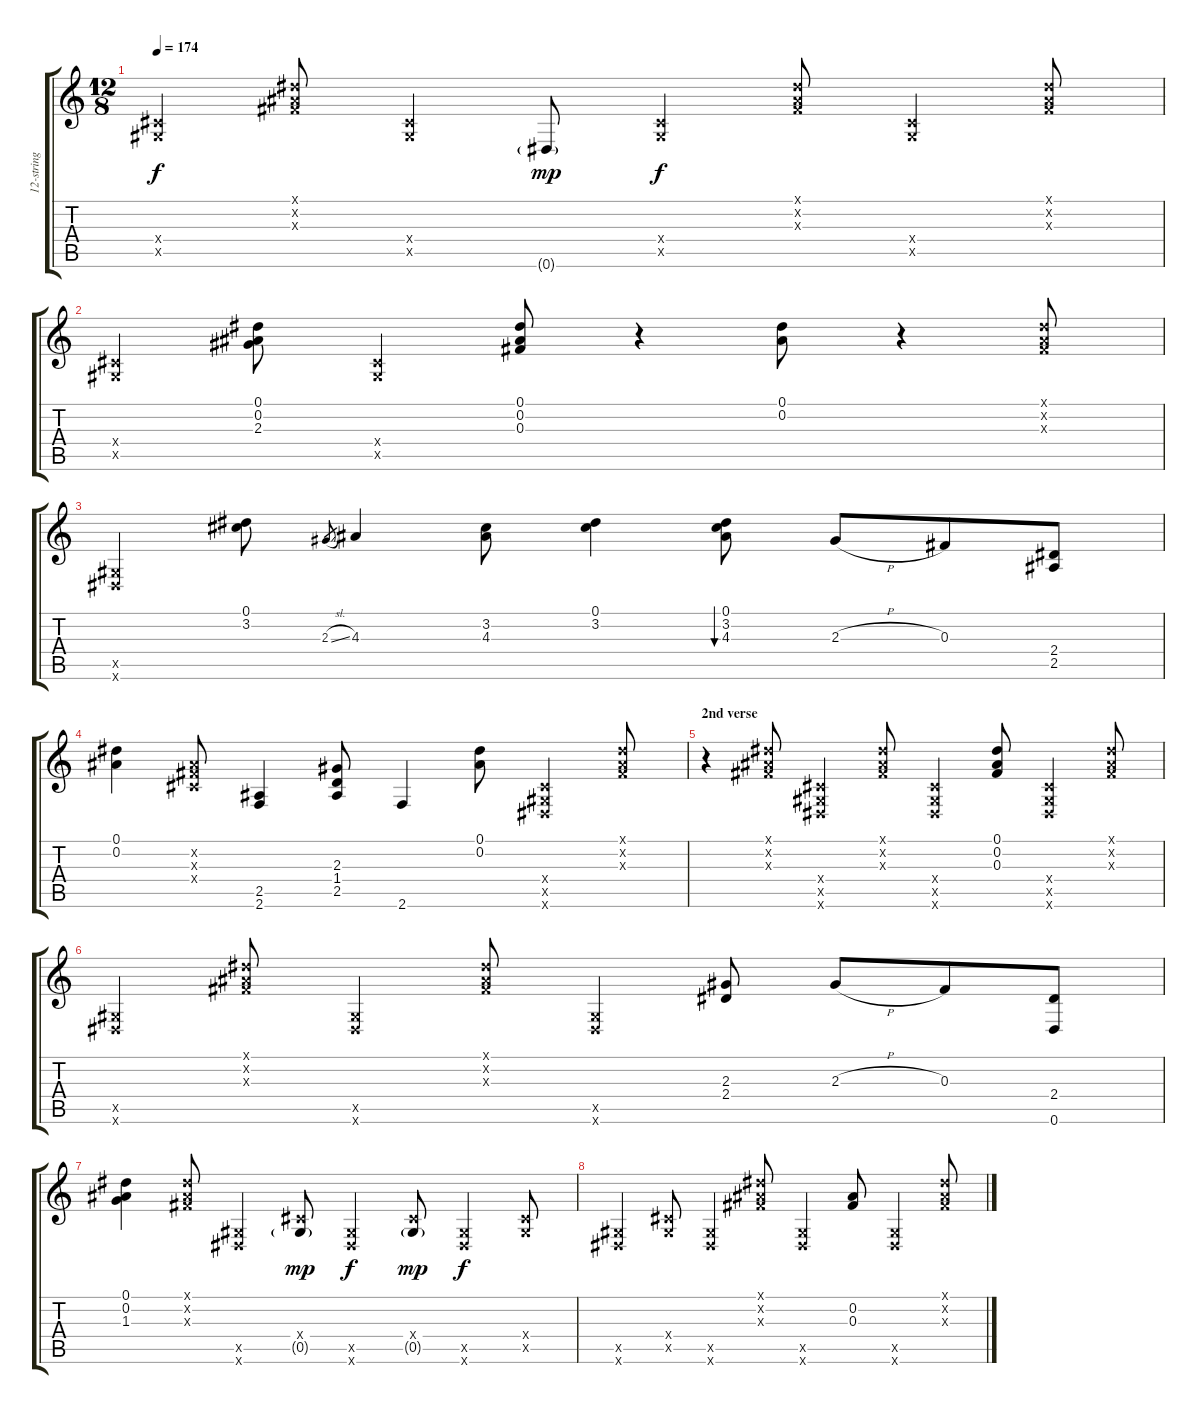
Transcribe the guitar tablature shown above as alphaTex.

\track ("12-string Ac." "12-string ") {instrument acousticguitarsteel}
\staff {score tabs}
\tuning (Eb4 Bb3 Gb3 Db3 Ab2 Eb2) {hide}
\ts (12 8)
\tempo 174
\clef g2
\ks c
(0.4{x} 0.5{x}).4{dy f} (0.1{x} 0.2{x} 0.3{x}).8 (0.4{x} 0.5{x}).4 0.6{g}.8{dy mp} (0.4{x} 0.5{x}).4{dy f} (0.1{x} 0.2{x} 0.3{x}).8 (0.4{x} 0.5{x}).4 (0.1{x} 0.2{x} 0.3{x}).8 |
(0.4{x} 0.5{x}).4 (0.1 0.2 2.3).8 (0.4{x} 0.5{x}).4 (0.1 0.2 0.3).8 r.4 (0.1 0.2).8 r.4 (0.1{x} 0.2{x} 0.3{x}).8 |
(0.5{x} 0.6{x}).4 (0.1 3.2).8 2.3{sl}.8{gr} 4.3.4 (3.2 4.3).8 (0.1 3.2).4 (0.1 3.2 4.3).8{bu 60} 2.3{h}.8 0.3.8 (2.4 2.5).8 |
(0.1 0.2).4 (0.2{x} 0.3{x} 0.4{x}).8 (2.5 2.6).4 (2.3 1.4 2.5).8 2.6.4 (0.1 0.2).8 (0.4{x} 0.5{x} 0.6{x}).4 (0.1{x} 0.2{x} 0.3{x}).8 |
\section ("" "2nd verse")
r.4 (0.1{x} 0.2{x} 0.3{x}).8 (0.4{x} 0.5{x} 0.6{x}).4 (0.1{x} 0.2{x} 0.3{x}).8 (0.4{x} 0.5{x} 0.6{x}).4 (0.1 0.2 0.3).8 (0.4{x} 0.5{x} 0.6{x}).4 (0.1{x} 0.2{x} 0.3{x}).8 |
(0.5{x} 0.6{x}).4 (0.1{x} 0.2{x} 0.3{x}).8 (0.5{x} 0.6{x}).4 (0.1{x} 0.2{x} 0.3{x}).8 (0.5{x} 0.6{x}).4 (2.3 2.4).8 2.3{h}.8 0.3.8 (2.4 0.6).8 |
(0.1 0.2 1.3).4 (0.1{x} 0.2{x} 0.3{x}).8 (0.5{x} 0.6{x}).4 (0.4{x} 0.5{g}).8{dy mp} (0.5{x} 0.6{x}).4{dy f} (0.4{x} 0.5{g}).8{dy mp} (0.5{x} 0.6{x}).4{dy f} (0.4{x} 0.5{x}).8 |
(0.5{x} 0.6{x}).4 (0.4{x} 0.5{x}).8 (0.5{x} 0.6{x}).4 (0.1{x} 0.2{x} 0.3{x}).8 (0.5{x} 0.6{x}).4 (0.2 0.3).8 (0.5{x} 0.6{x}).4 (0.1{x} 0.2{x} 0.3{x}).8
